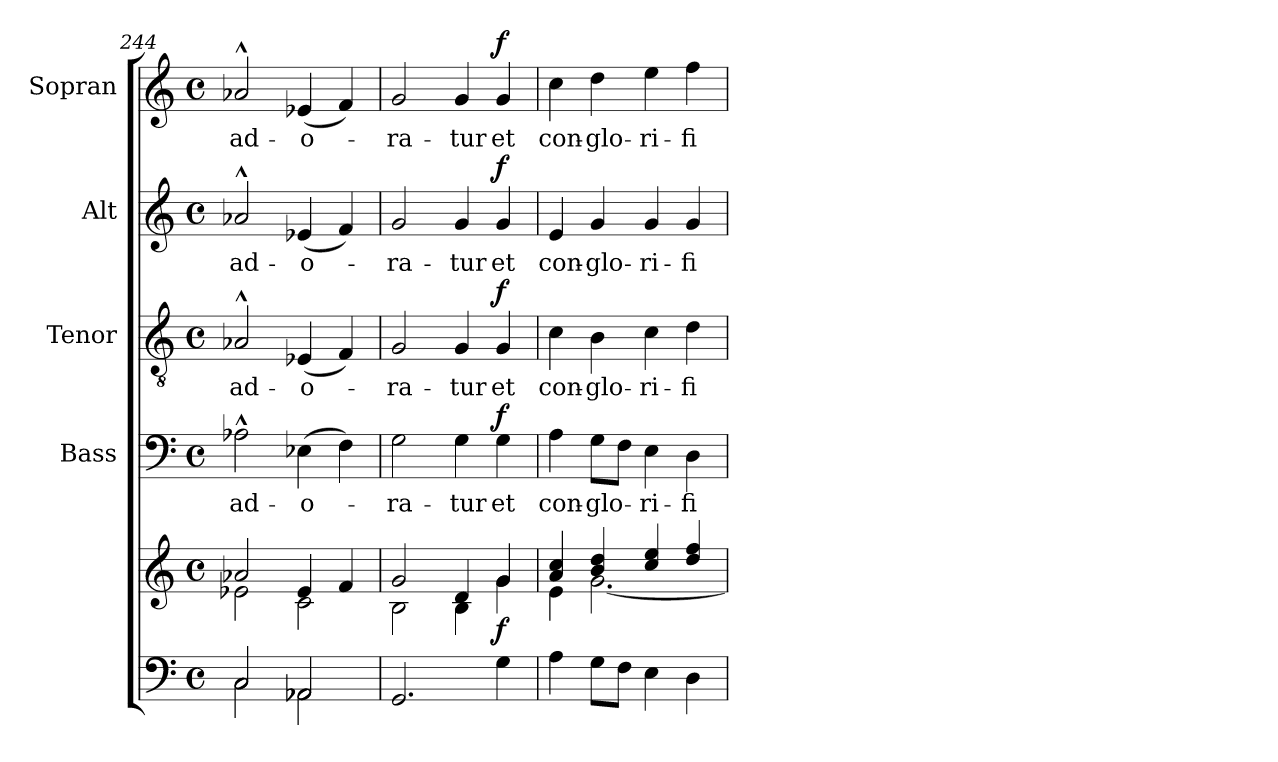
**kern	**kern	**dynam	**kern	**text	**dynam	**kern	**text	**dynam	**kern	**text	**dynam	**kern	**text	**dynam
*part5	*part5	*part5	*part4	*part4	*part4	*part3	*part3	*part3	*part2	*part2	*part2	*part1	*part1	*part1
*staff6	*staff5	*staff5/6	*staff4	*staff4	*staff4	*staff3	*staff3	*staff3	*staff2	*staff2	*staff2	*staff1	*staff1	*staff1
*	*	*	*I"Bass	*	*	*I"Tenor	*	*	*I"Alt	*	*	*I"Sopran	*	*
*	*	*	*I'B.	*	*	*I'T.	*	*	*I'A.	*	*	*I'S.	*	*
*clefF4	*clefG2	*	*clefF4	*	*	*clefGv2	*	*	*clefG2	*	*	*clefG2	*	*
*k[]	*k[]	*	*k[]	*	*	*k[]	*	*	*k[]	*	*	*k[]	*	*
*C:	*C:	*	*C:	*	*	*C:	*	*	*C:	*	*	*C:	*	*
*M4/4	*M4/4	*	*M4/4	*	*	*M4/4	*	*	*M4/4	*	*	*M4/4	*	*
*met(c)	*met(c)	*	*met(c)	*	*	*met(c)	*	*	*met(c)	*	*	*met(c)	*	*
=244	=244	=244	=244	=244	=244	=244	=244	=244	=244	=244	=244	=244	=244	=244
*^	*^	*	*	*	*	*	*	*	*	*	*	*	*	*
!	!	!	!	!	!	!LO:LY:b	!	!	!LO:LY:b	!	!	!LO:LY:b	!	!	!LO:LY:b	!
2C/	2C\	2a-X/	2e-X\	.	2A-X^^>\	ad-	.	2A-X^^>/	ad-	.	2a-X^^>/	ad-	.	2a-X^^>/	ad-	.
!	!	!	!	!	!	!LO:LY:b	!	!	!LO:LY:b	!	!	!LO:LY:b	!	!	!LO:LY:b	!
2AA-X/	2AA-\	4e-/	2c\	.	(>4E-X\	-o-	.	(<4E-X/	-o-	.	(<4e-X/	-o-	.	(<4e-X/	-o-	.
.	.	4f/	.	.	4F\)	.	.	4F/)	.	.	4f/)	.	.	4f/)	.	.
*v	*v	*	*	*	*	*	*	*	*	*	*	*	*	*	*	*
!!LO:PB:g=z
=245	=245	=245	=245	=245	=245	=245	=245	=245	=245	=245	=245	=245	=245	=245	=245
!	!	!	!	!	!LO:LY:b	!	!	!LO:LY:b	!	!	!LO:LY:b	!	!	!LO:LY:b	!
2.GG/	2g/	2B\	.	2G\	-ra-	.	2G/	-ra-	.	2g/	-ra-	.	2g/	-ra-	.
!	!	!	!	!	!LO:LY:b	!	!	!LO:LY:b	!	!	!LO:LY:b	!	!	!LO:LY:b	!
.	4d/	4B\	.	4G\	-tur	.	4G/	-tur	.	4g/	-tur	.	4g/	-tur	.
!	!	!	!LO:DY:b	!	!LO:LY:b	!LO:DY:a	!	!LO:LY:b	!LO:DY:a	!	!LO:LY:b	!LO:DY:a	!	!LO:LY:b	!LO:DY:a
4G\	4g/	4g\	f	4G\	et	f	4G/	et	f	4g/	et	f	4g/	et	f
=246	=246	=246	=246	=246	=246	=246	=246	=246	=246	=246	=246	=246	=246	=246	=246
!	!	!	!	!	!LO:LY:b	!	!	!LO:LY:b	!	!	!LO:LY:b	!	!	!LO:LY:b	!
4A\	4a/ 4cc/	4e\	.	4A\	con-	.	4c\	con-	.	4e/	con-	.	4cc\	con-	.
!	!	!	!	!	!LO:LY:b	!	!	!LO:LY:b	!	!	!LO:LY:b	!	!	!LO:LY:b	!
8G\L	4b/ 4dd/	[<2.g\	.	8G\L	-glo-	.	4B\	-glo-	.	4g/	-glo-	.	4dd\	-glo-	.
8F\J	.	.	.	8F\J	.	.	.	.	.	.	.	.	.	.	.
!	!	!	!	!	!LO:LY:b	!	!	!LO:LY:b	!	!	!LO:LY:b	!	!	!LO:LY:b	!
4E\	4cc/ 4ee/	.	.	4E\	-ri-	.	4c\	-ri-	.	4g/	-ri-	.	4ee\	-ri-	.
!	!	!	!	!	!LO:LY:b	!	!	!LO:LY:b	!	!	!LO:LY:b	!	!	!LO:LY:b	!
4D\	4dd/ 4ff/	.	.	4D\	-fi-	.	4d\	-fi-	.	4g/	-fi-	.	4ff\	-fi-	.
*	*v	*v	*	*	*	*	*	*	*	*	*	*	*	*	*
=	=	=	=	=	=	=	=	=	=	=	=	=	=	=
*-	*-	*-	*-	*-	*-	*-	*-	*-	*-	*-	*-	*-	*-	*-
